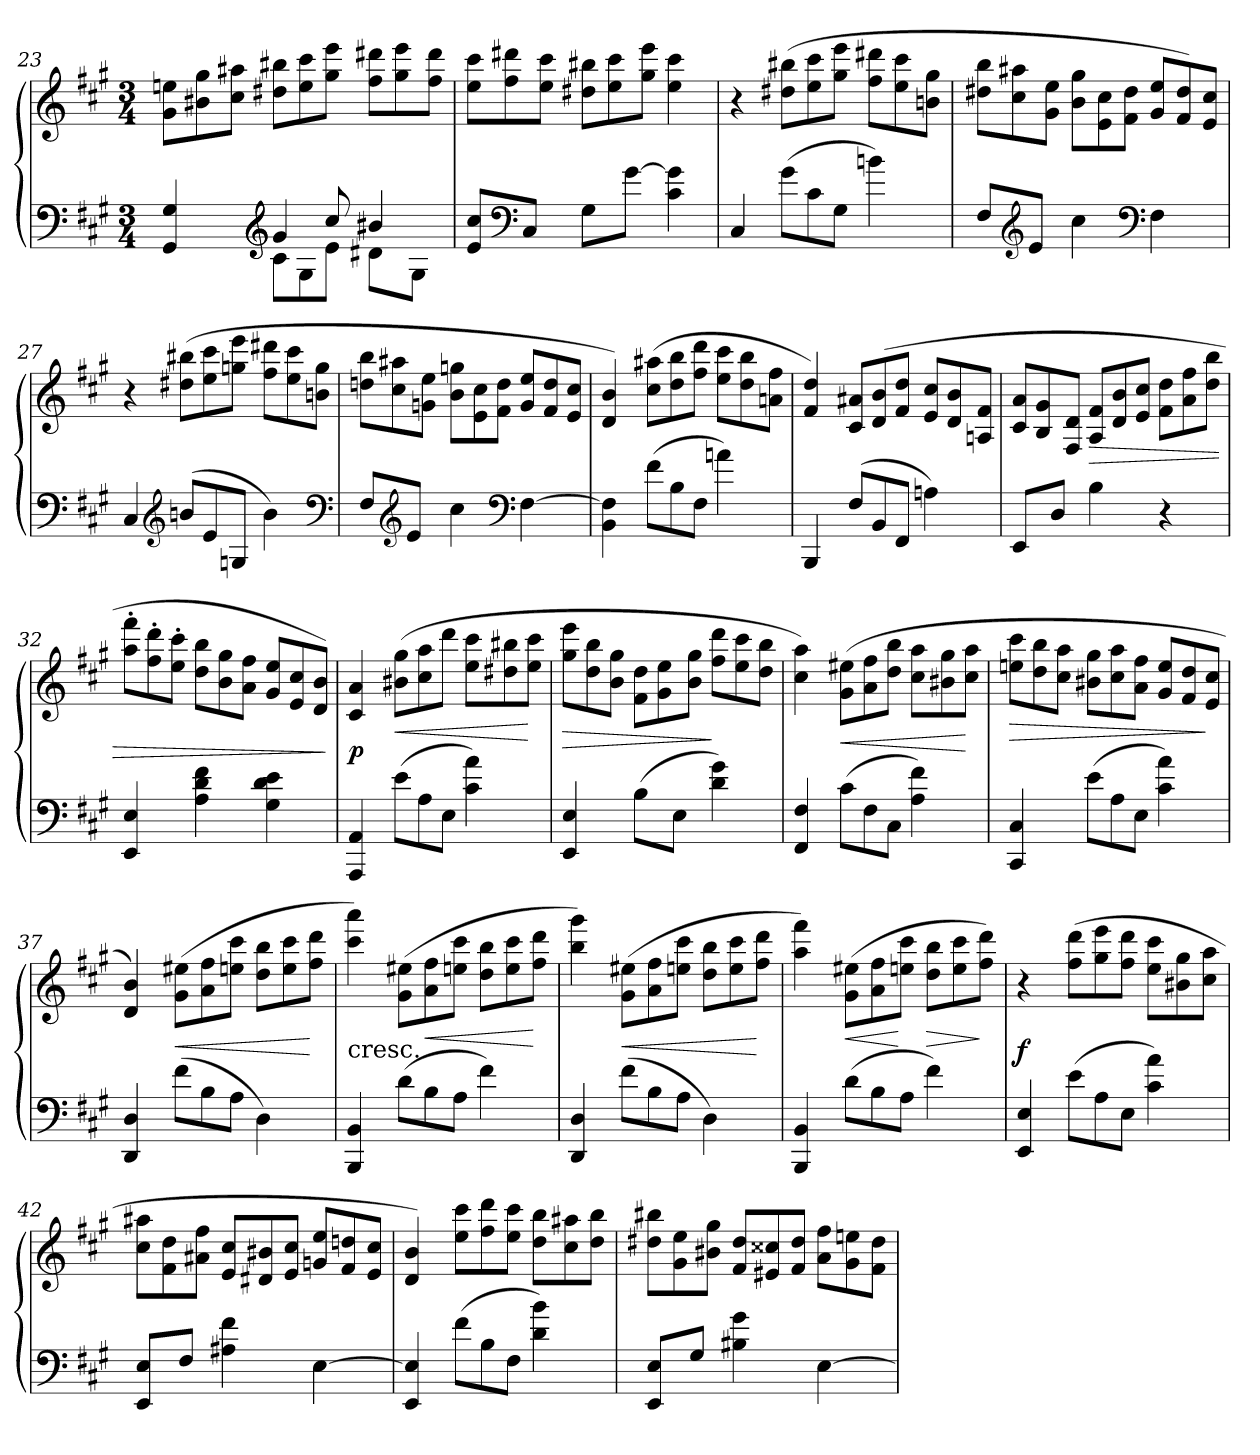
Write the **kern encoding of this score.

**kern	**kern	**dynam
*part1	*part1	*part1
*staff2	*staff1	*staff1/2
*clefF4	*clefG2	*
*k[f#c#g#]	*k[f#c#g#]	*
*M3/4	*M3/4	*
=23	=23	=23
*^	*	*
*	*	*Xtuplet	*
4GG# 4G#	4ryy	12g# 12eenL	.
.	.	12b#X 12gg#	.
.	.	12cc# 12aa#XJ	.
*clefG2	*	*	*
*Xtuplet	*	*	*
6g#	12c#L	12dd#X 12bb#XL	.
.	12G#	12ee 12ccc#	.
12cc#	12eJ	12gg# 12eeeJ	.
4b#X	8d#XL	12ff# 12ddd#XL	.
.	.	12gg# 12eee	.
.	8G#J	.	.
.	.	12ff# 12ddd#J	.
*v	*v	*	*
=24	=24	=24
8e 8cc#L	12ee 12ccc#L	.
.	12ff# 12ddd#X	.
*clefF4	*	*
8C#J	.	.
.	12ee 12ccc#J	.
8G#L	12dd#X 12bb#XL	.
.	12ee 12ccc#	.
[8g#J	.	.
.	12gg# 12eeeJ	.
4c# 4g#]	4ee 4ccc#	.
=25	=25	=25
4C#	4r	.
(12g#L	(12dd#X 12bb#XL	.
12c#	12ee 12ccc#	.
12G#J	12gg# 12eeeJ	.
4bn)	12ff# 12ddd#XL	.
.	12ee 12ccc#	.
.	12bn 12gg#J	.
=26	=26	=26
8F#L	12dd#X 12bbL	.
.	12cc# 12aa#X	.
*clefG2	*	*
8eJ	.	.
.	12g# 12eeJ	.
4cc#	12b 12gg#L	.
.	12e 12cc#	.
.	12f# 12dd#J	.
*clefF4	*	*
4F#	12g# 12eeL	.
.	12f# 12dd#)	.
.	12e 12cc#J	.
=27	=27	=27
4C#	4r	.
*clefG2	*	*
(<12bnL	(12dd#X 12bb#XL	.
12e	12ee 12ccc#	.
12GnJ	12ggn 12eeeJ	.
4b)	12ff# 12ddd#XL	.
.	12ee 12ccc#	.
.	12bn 12ggJ	.
*clefF4	*	*
=28	=28	=28
8F#L	12ddn 12bbL	.
.	12cc# 12aa#X	.
*clefG2	*	*
8eJ	.	.
.	12gn 12eeJ	.
4cc#	12b 12ggnL	.
.	12e 12cc#	.
.	12f# 12ddJ	.
*clefF4	*	*
[4F#	12g 12eeL	.
.	12f# 12dd	.
.	12e 12cc#J	.
=29	=29	=29
4BB 4F#]	4d 4b)	.
(12f#L	(12cc# 12aa#XL	.
12B	12dd 12bb	.
12F#J	12ff# 12dddJ	.
4an)	12ee 12ccc#L	.
.	12dd 12bb	.
.	12an 12ff#J	.
=30	=30	=30
4BBB	4f# 4dd)	.
(<12F#L	12c# 12a#XL	.
12BB	(12d 12b	.
12FF#J	12f# 12ddJ	.
4An)	12e 12cc#L	.
.	12d 12b	.
.	12An 12f#J	.
=31	=31	=31
8EEL	12c# 12aL	.
.	12B 12g#	.
8DJ	.	.
.	12F# 12dJ	.
4B	12A 12f#L	>
.	12d 12b	.
.	12e 12cc#J	.
4r	12f# 12ddL	.
.	12a 12ff#	.
.	12dd 12bbJ	.
=32	=32	=32
4EE 4E	12aa' 12fff#'L	.
.	12ff#' 12ddd'	.
.	12ee' 12ccc#'J	.
4A 4d 4f#	12dd 12bbL	.
.	12b 12gg#	.
.	12a 12ff#J	.
4G# 4d 4e	12g# 12eeL	.
.	12e 12cc#	.
.	12d 12bJ)	.
.	.	]
=33	=33	=33
4AAA 4AA	4c# 4a	p
(12eL	(12b#X 12gg#L	<
12A	12cc# 12aa	.
12EJ	12dddJ	.
4c# 4a)	12ee 12ccc#L	.
.	12dd#X 12bb#X	.
.	12ee 12ccc#J	[
=34	=34	=34
4EE 4E	12gg# 12eeeL	>
.	12dd 12bb	.
.	12b 12gg#J	.
(8BL	12f# 12ddL	.
.	12g# 12ee	.
8EJ	.	.
.	12b 12gg#J	.
4d 4g#)	12ff# 12dddL	]
.	12ee 12ccc#	.
.	12dd 12bbJ	.
=35	=35	=35
4FF# 4F#	4cc# 4aa)	.
(12c#L	(12g# 12ee#XL	<
12F#	12a 12ff#	.
12C#J	12dd 12bbJ	.
4A 4f#)	12cc# 12aaL	.
.	12b#X 12gg#	.
.	12cc# 12aaJ	[
=36	=36	=36
4CC# 4C#	12een 12ccc#L	>
.	12dd 12bb	.
.	12cc# 12aaJ	.
(12eL	12b#X 12gg#L	.
12A	12cc# 12aa	.
12EJ	12a 12ff#J	.
4c# 4a)	12g# 12eeL	.
.	12f# 12dd	.
.	12e 12cc#J	]
=37	=37	=37
4DD 4D	4d 4b)	.
(12f#L	(12g# 12ee#XL	<
12B	12a 12ff#	.
12AJ	12een 12ccc#J	.
4D)	12dd 12bbL	.
.	12ee 12ccc#	.
.	12ff# 12dddJ	[
=38	=38	=38
!	!LO:TX:c:t=cresc.	!
4BBB 4BB	4ccc# 4aaa)	.
(12dL	(12g# 12ee#XL	.
12B	12a 12ff#	<
12AJ	12een 12ccc#J	.
4f#)	12dd 12bbL	.
.	12ee 12ccc#	.
.	12ff# 12dddJ	[
=39	=39	=39
4DD 4D	4bb 4ggg#)	.
(12f#L	(12g# 12ee#XL	<
12B	12a 12ff#	.
12AJ	12een 12ccc#J	.
4D)	12dd 12bbL	.
.	12ee 12ccc#	.
.	12ff# 12dddJ	[
=40	=40	=40
4BBB 4BB	4aa 4fff#)	.
(12dL	(12g# 12ee#XL	<
12B	12a 12ff#	.
12AJ	12een 12ccc#J	[
4f#)	12dd 12bbL	>
.	12ee 12ccc#	.
.	12ff# 12dddJ)	]
=41	=41	=41
4EE 4E	4r	f
(12eL	(12ff# 12dddL	.
12A	12gg# 12eee	.
12EJ	12ff# 12dddJ	.
4c# 4a)	12ee 12ccc#L	.
.	12b#X 12gg#	.
.	12cc# 12aaJ	.
=42	=42	=42
8EE 8EL	12cc# 12aa#XL	.
.	12f# 12dd	.
8F#J	.	.
.	12a#X 12ff#J	.
4A#X 4f#	12e 12cc#L	.
.	12d#X 12b#X	.
.	12e 12cc#J	.
[4E	12gn 12eeL	.
.	12f# 12ddn	.
.	12e 12cc#J	.
=43	=43	=43
4EE 4E]	4d 4b)	.
(12f#L	12ee 12ccc#L	.
12B	12ff# 12ddd	.
12F#J	12ee 12ccc#J	.
4d 4b)	12dd 12bbL	.
.	12cc# 12aa#X	.
.	12dd 12bbJ	.
=44	=44	=44
8EE 8EL	12dd#X 12bb#XL	.
.	12g# 12ee	.
8G#J	.	.
.	12b#X 12gg#J	.
4B#X 4g#	12f# 12dd#L	.
.	12e#X 12cc##X	.
.	12f# 12dd#J	.
[4E	12a 12ff#L	.
.	12g# 12een	.
.	12f# 12dd#J	.
=	=	=
*-	*-	*-
